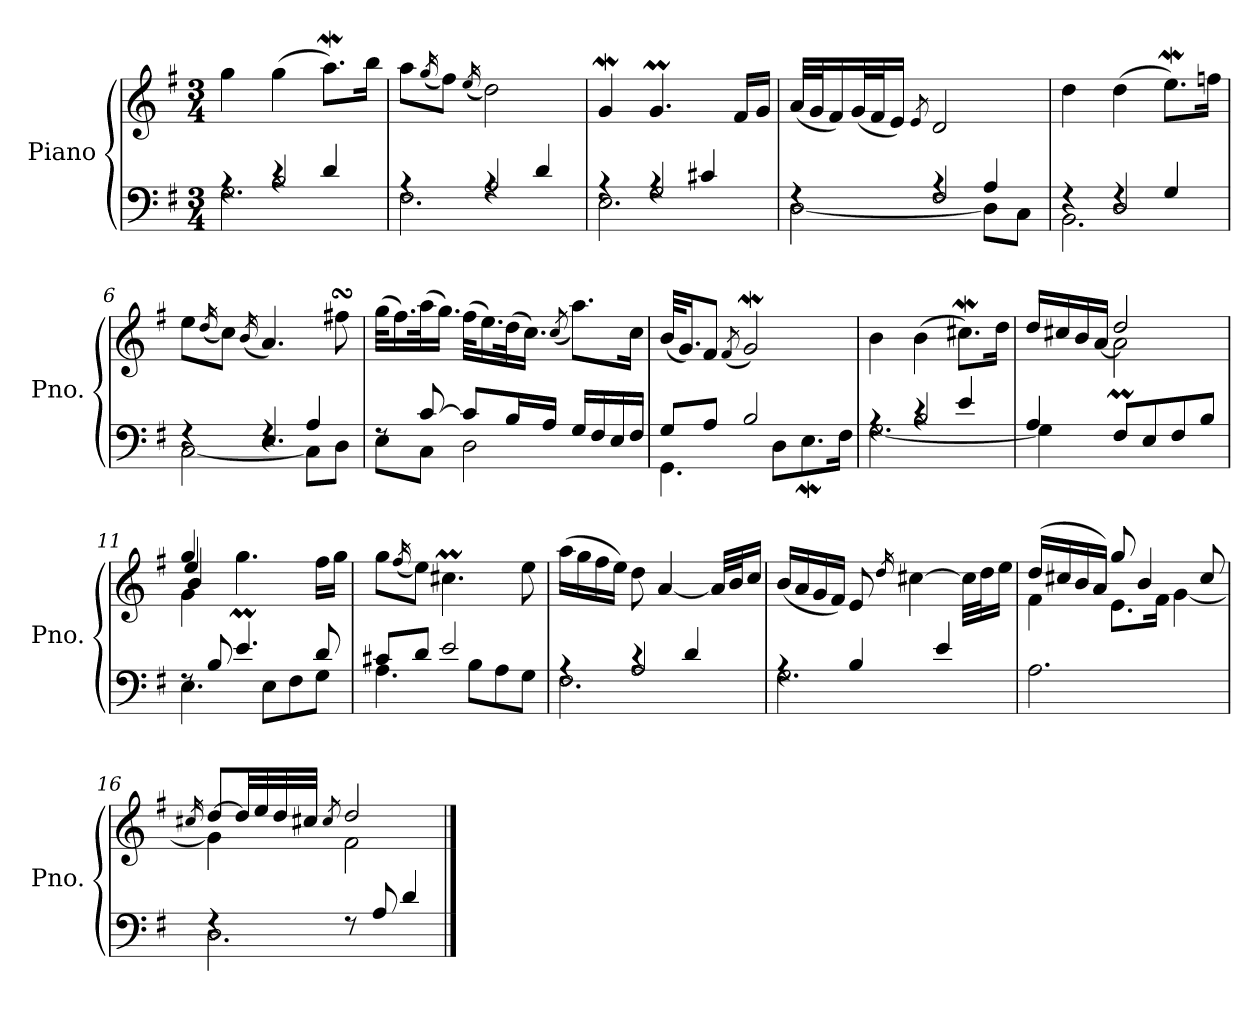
**kern	**kern
*part1	*part1
*staff2	*staff1
*I"Piano	*
*I'Pno.	*
*clefF4	*clefG2
*k[f#]	*k[f#]
*M3/4	*M3/4
*MM72	*MM72
=1	=1
*^	*
*	*^	*
4rA	2.G\	4ryy	4gg\
4rc	.	2B/	(4gg\
4d/	.	.	8.aaW\L)
.	.	.	16bb\Jk
=2	=2	=2	=2
4rA	2.F#\	4ryy	8aa\L
.	.	.	(16qgg/
.	.	.	8ff#\J)
.	.	.	(16qee/
4rA	.	2A/	2dd\)
4d/	.	.	.
=3	=3	=3	=3
4rA	2.E\	4ryy	4gw/
4rA	.	2G/	4.gM/
4c#X/	.	.	.
.	.	.	16f#/LL
.	.	.	16g/JJ
=4	=4	=4	=4
4rF	[2D\	4ryy	(32a/LLL
.	.	.	32g/J
.	.	.	16f#/)
.	.	.	(32g/L
.	.	.	32f#/J
.	.	.	16e/JJ)
.	.	.	8qe/
4rA	.	2F#/	2d/
4A/	8D\L]	.	.
.	8C\J	.	.
=5	=5	=5	=5
4rF	2.BB\	4ryy	4dd\
4rF	.	2D/	(4dd\
4G/	.	.	8.eeW\L)
.	.	.	16ffn\Jk
!!LO:LB:g=z
=6	=6	=6	=6
4rF	[2C\	4ryy	8ee\L
.	.	.	(16qdd/
.	.	.	8cc\J)
.	.	.	(16qb/
4rF	.	4.E/	4.a/)
4A/	8C\L]	.	.
.	8D\J	8ryy	8ff#XsSsS\
*	*v	*v	*
=7	=7	=7
8rF	8E\L	(32gg\KLL
.	.	16.ff#\)
[8c/	8C\J	(32aa\K
.	.	16.gg\JJ)
8c/L]	2D\	(32ff#\KLL
.	.	16.ee\)
16B/L	.	(32dd\K
.	.	16.cc\JJ)
16A/JJ	.	.
.	.	(>8qcc/
16G/LL	.	8.aa\L)
16F#/	.	.
16E/	.	.
16F#/JJ	.	16cc\Jk
=8	=8	=8
8G/L	4.GG\	(32b/KLL
.	.	16.g/J)
8A/J	.	8f#/J
.	.	(8qf#/
2B/	.	2gw/)
.	8D\L	.
.	8.EW\	.
.	16F#\Jk	.
=9	=9	=9
*	*^	*
4rA	[2.G\	4ryy	4b\
4rc	.	2B/	(4b\
4e/	.	.	8.cc#XW\L)
.	.	.	16dd\Jk
*	*v	*v	*
!!LO:LB:g=z
=10	=10	=10
*	*	*^
4A/	4G\]	16dd/LL	4ryy
.	.	16cc#X/	.
.	.	16b/	.
.	.	[16a/JJ	.
8F#m/L	2ryy	2a\]	2dd/
8E/	.	.	.
8F#/	.	.	.
8B/J	.	.	.
=11	=11	=11	=11
*	*	*^	*^
8rF	4.E\	4gg:/	4g\	4ee/	4b/
8B/	.	.	.	.	.
4.e/	.	2ryy	4.ggM\	2ryy	2ryy
.	8E\L	.	.	.	.
.	8F#\	.	.	.	.
8d/	8G\J	.	16ff#\LL	.	.
.	.	.	16gg\JJ	.	.
*	*	*v	*v	*v	*v
=12	=12	=12
8c#X/L	4.A\	8gg\L
.	.	(16qff#/
8d/J	.	8ee\J)
2e/	.	4.cc#Xm\
.	8B\L	.
.	8A\	.
.	8G\J	8ee\
=13	=13	=13
*	*^	*
4rA	2.F#\	4ryy	(16aa\LL
.	.	.	16gg\
.	.	.	16ff#\
.	.	.	16ee\JJ)
4rc	.	2A/	8dd\
.	.	.	[4a/
4d/	.	.	.
.	.	.	32a/LLL]
.	.	.	32b/J
.	.	.	16cc/JJ
*	*v	*v	*
!!LO:LB:g=z
=14	=14	=14
4rA	2.G\	(16b/LL
.	.	16a/
.	.	16g/
.	.	16f#/JJ)
4B/	.	8e/
.	.	16qdd/
.	.	[4cc#X\
4e/	.	.
.	.	32cc#\LLL]
.	.	32dd\J
.	.	16ee\JJ
*v	*v	*
=15	=15
*	*^
2.A\	(16dd/LL	4f#\
.	16cc#X/	.
.	16b/	.
.	16a/JJ)	.
.	8gg/	8.e\L
.	4b/	.
.	.	16f#\Jk
.	.	[4g\
.	8cc#/	.
=16	=16	=16
.	16qcc#X/	.
*^	*	*
4rF	2.D\	[8dd/L	4g\]
.	.	32dd/LL]	.
.	.	32ee/	.
.	.	32dd/	.
.	.	32cc#X/JJJ	.
.	.	8qcc#/	.
8rF	.	2dd/	2f#\
8A/	.	.	.
4d/	.	.	.
*v	*v	*	*
*	*v	*v
==	==
*-	*-
